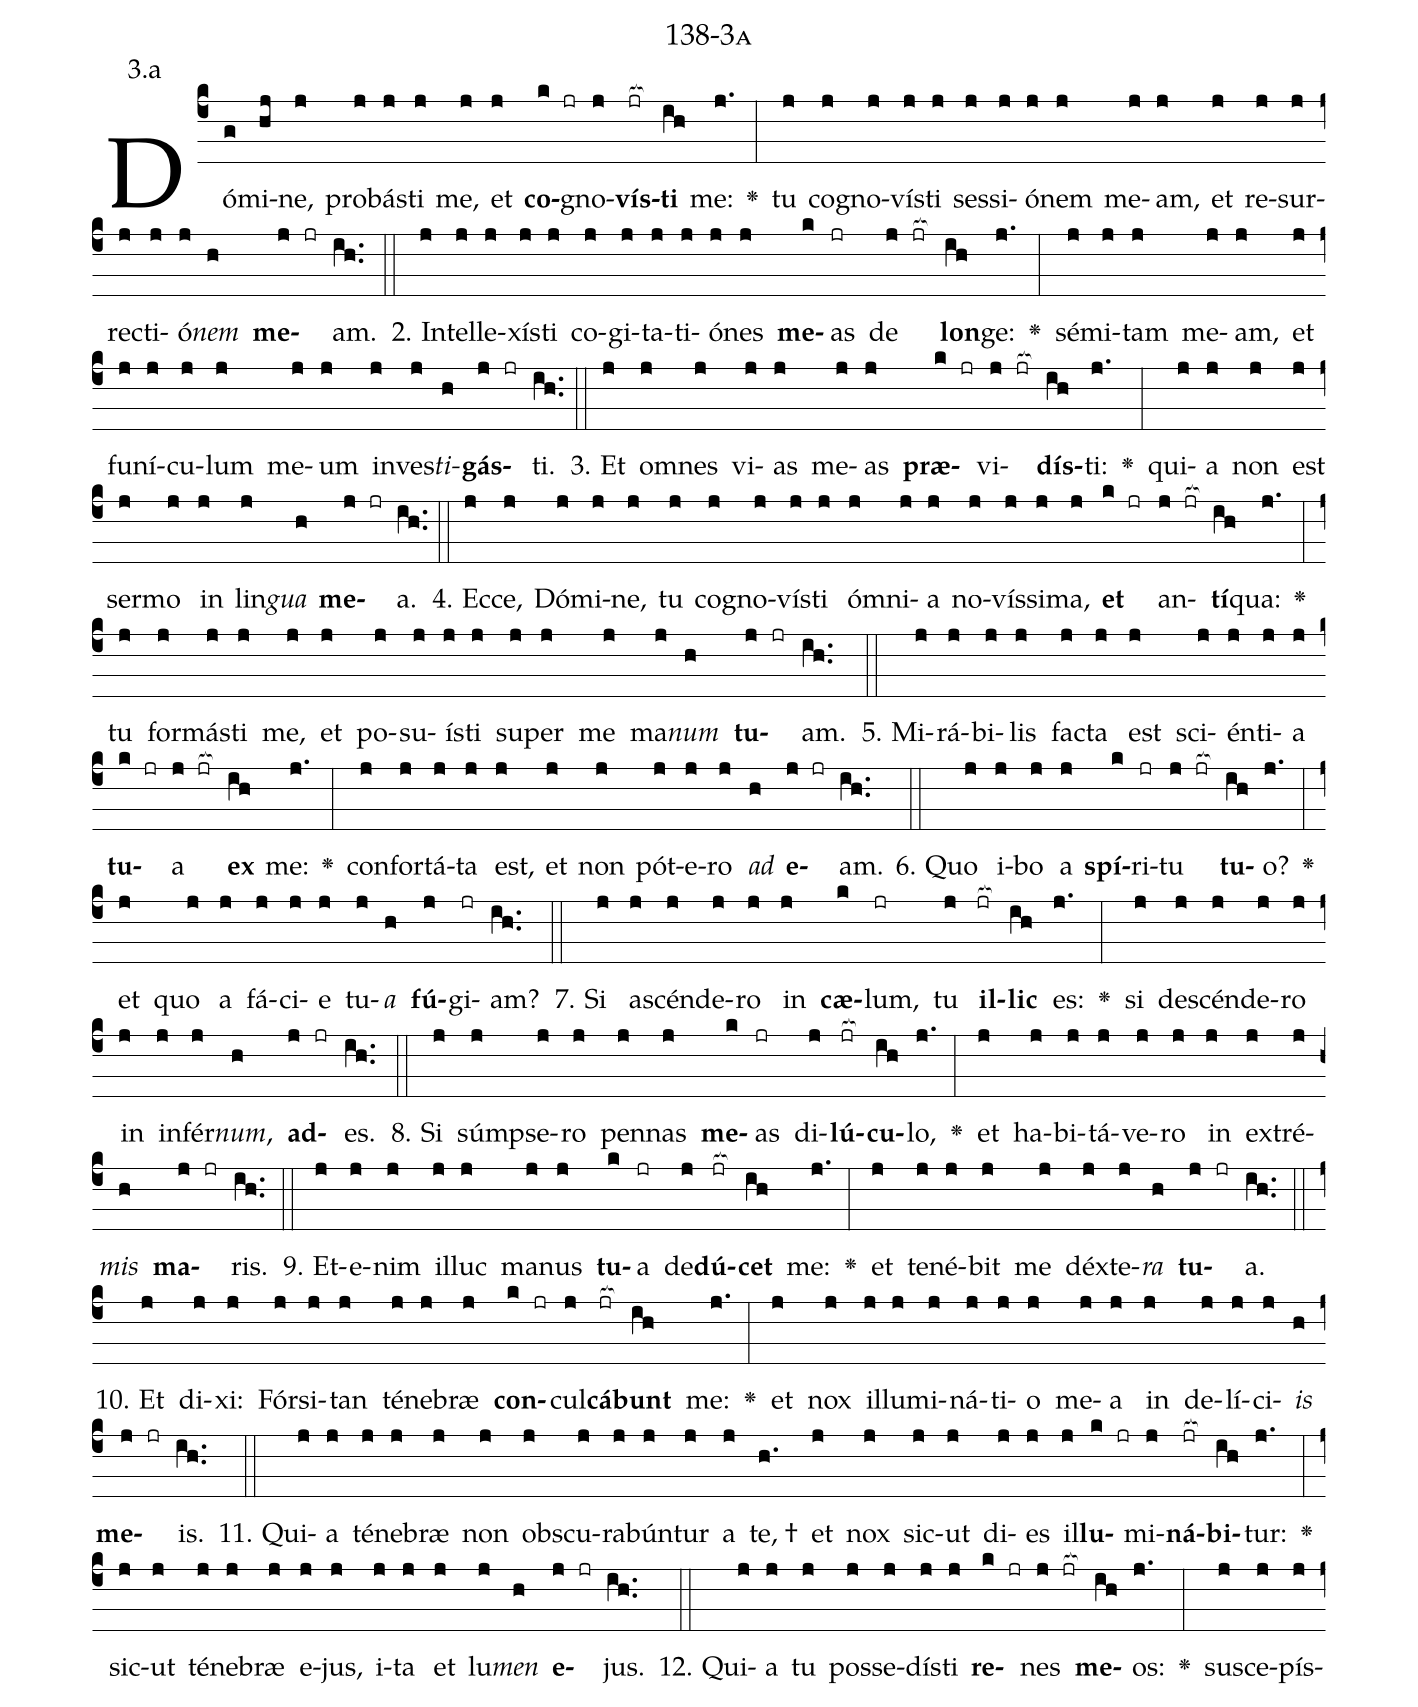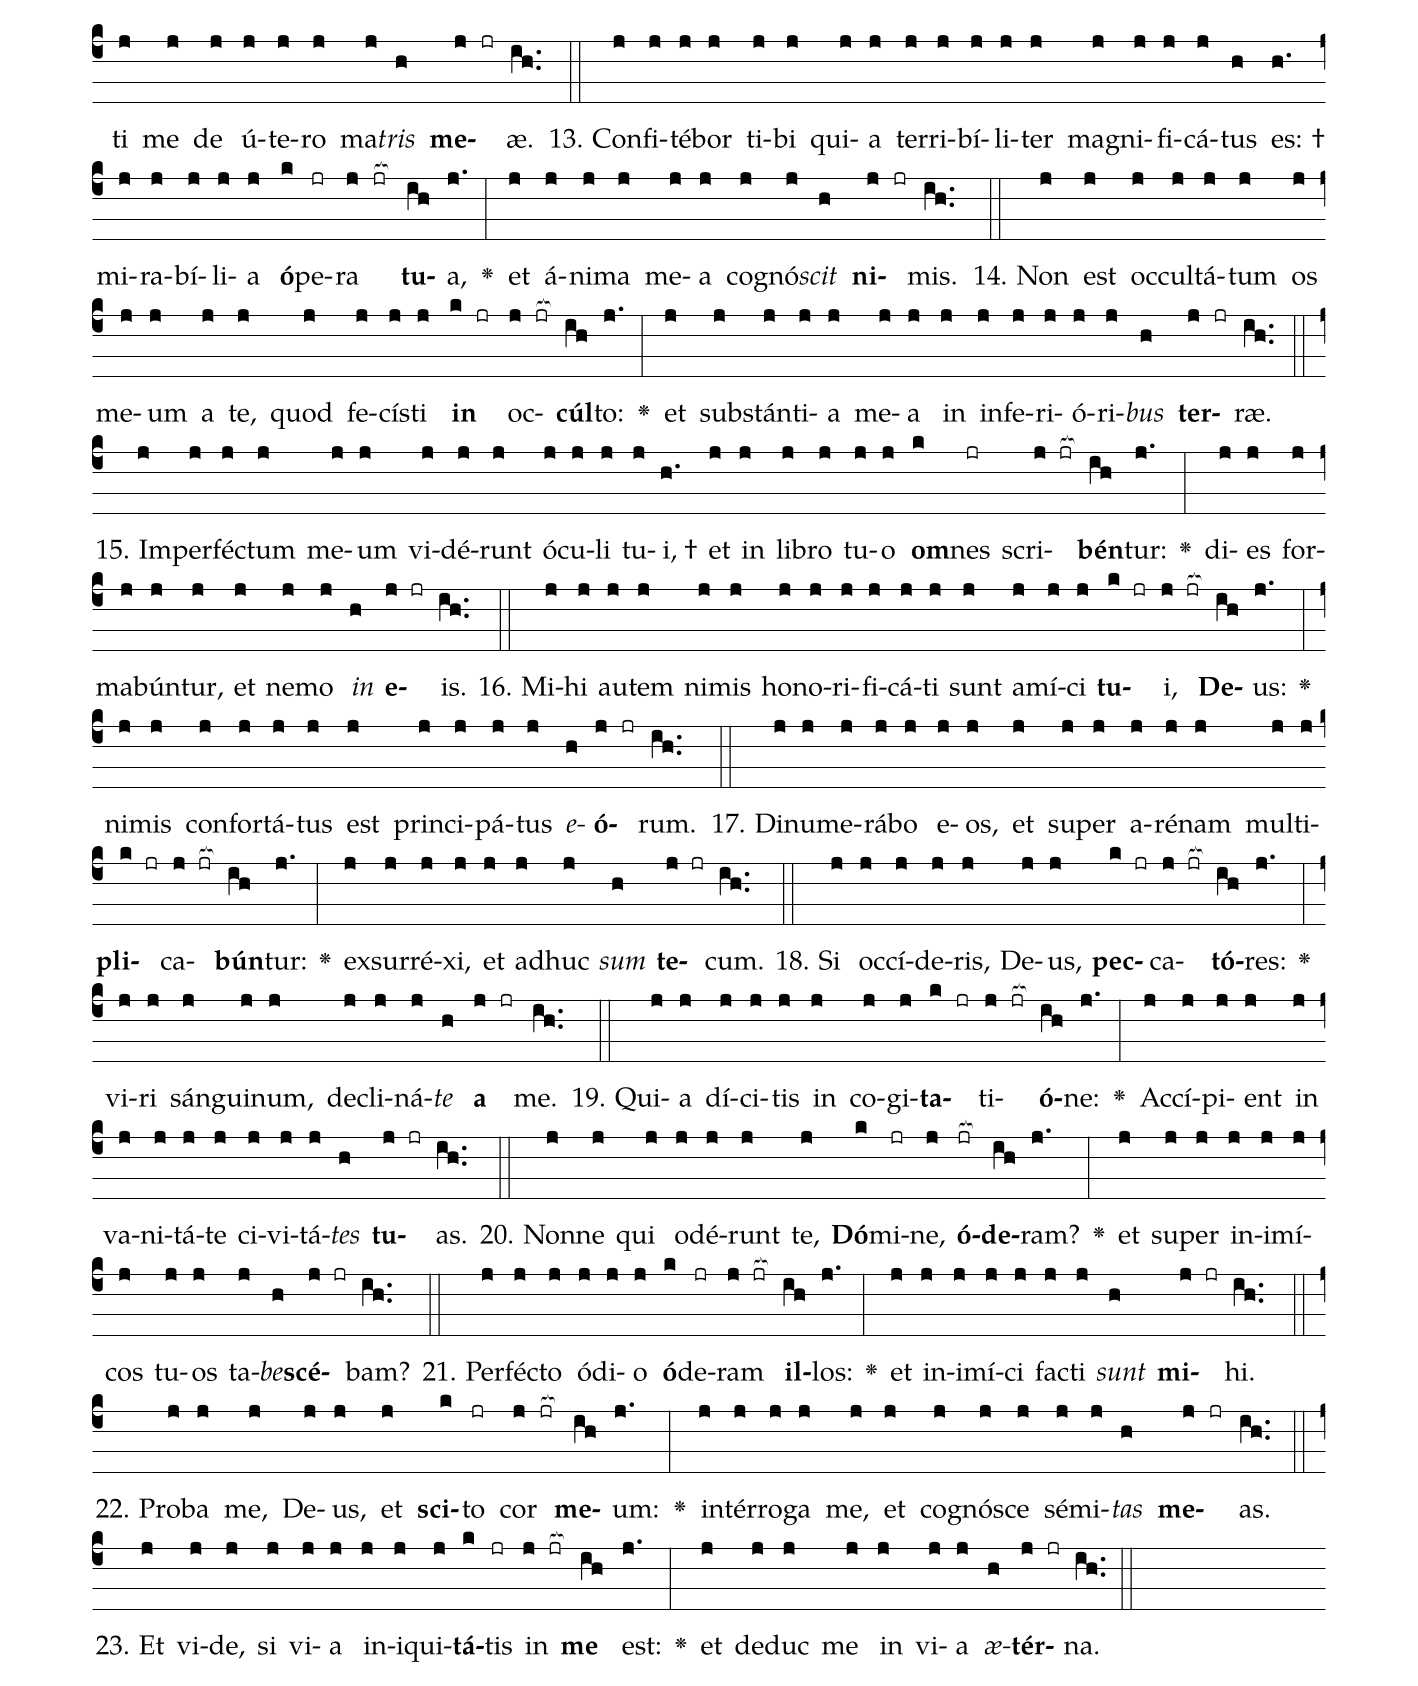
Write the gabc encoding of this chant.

name: 138-3a;
annotation: 3.a;
%%
(c4)Dó(g)mi(hj)ne,(j) pro(j)bás(j)ti(j) me,(j) et(j) <b>co</b>(k jr)gno(j)<b>vís</b>(jr[ocb:1{])<b>ti</b>(ih[ocb:0}]) me:(j.) <v>\greheightstar</v>(:) tu(j) co(j)gno(j)vís(j)ti(j) ses(j)si(j)ó(j)nem(j) me(j)am,(j) et(j) re(j)sur(j)rec(j)ti(j)ó(j)<i>nem</i>(h) <b>me</b>(j jr)am.(ih..) (::)
2. In(j)tel(j)le(j)xís(j)ti(j) co(j)gi(j)ta(j)ti(j)ó(j)nes(j) <b>me</b>(k)as(jr) de(j jr[ocb:1{]) <b>lon</b>(ih[ocb:0}])ge:(j.) <v>\greheightstar</v>(:) sé(j)mi(j)tam(j) me(j)am,(j) et(j) fu(j)ní(j)cu(j)lum(j) me(j)um(j) in(j)ves(j)<i>ti</i>(h)<b>gás</b>(j jr)ti.(ih..) (::)
3. Et(j) om(j)nes(j) vi(j)as(j) me(j)as(j) <b>præ</b>(k jr)vi(j jr[ocb:1{])<b>dís</b>(ih[ocb:0}])ti:(j.) <v>\greheightstar</v>(:) qui(j)a(j) non(j) est(j) ser(j)mo(j) in(j) lin(j)<i>gua</i>(h) <b>me</b>(j jr)a.(ih..) (::)
4. Ec(j)ce,(j) Dó(j)mi(j)ne,(j) tu(j) co(j)gno(j)vís(j)ti(j) óm(j)ni(j)a(j) no(j)vís(j)si(j)ma,(j) <b>et</b>(k jr) an(j jr[ocb:1{])<b>tí</b>(ih[ocb:0}])qua:(j.) <v>\greheightstar</v>(:) tu(j) for(j)más(j)ti(j) me,(j) et(j) po(j)su(j)ís(j)ti(j) su(j)per(j) me(j) ma(j)<i>num</i>(h) <b>tu</b>(j jr)am.(ih..) (::)
5. Mi(j)rá(j)bi(j)lis(j) fac(j)ta(j) est(j) sci(j)én(j)ti(j)a(j) <b>tu</b>(k jr)a(j jr[ocb:1{]) <b>ex</b>(ih[ocb:0}]) me:(j.) <v>\greheightstar</v>(:) con(j)for(j)tá(j)ta(j) est,(j) et(j) non(j) pót(j)e(j)ro(j) <i>ad</i>(h) <b>e</b>(j jr)am.(ih..) (::)
6. Quo(j) i(j)bo(j) a(j) <b>spí</b>(k)ri(jr)tu(j jr[ocb:1{]) <b>tu</b>(ih[ocb:0}])o?(j.) <v>\greheightstar</v>(:) et(j) quo(j) a(j) fá(j)ci(j)e(j) tu(j)<i>a</i>(h) <b>fú</b>(j)gi(jr)am?(ih..) (::)
7. Si(j) a(j)scén(j)de(j)ro(j) in(j) <b>cæ</b>(k)lum,(jr) tu(j) <b>il</b>(jr[ocb:1{])<b>lic</b>(ih[ocb:0}]) es:(j.) <v>\greheightstar</v>(:) si(j) de(j)scén(j)de(j)ro(j) in(j) in(j)fér(j)<i>num</i>,(h) <b>ad</b>(j jr)es.(ih..) (::)
8. Si(j) súmp(j)se(j)ro(j) pen(j)nas(j) <b>me</b>(k)as(jr) di(j)<b>lú</b>(jr[ocb:1{])<b>cu</b>(ih[ocb:0}])lo,(j.) <v>\greheightstar</v>(:) et(j) ha(j)bi(j)tá(j)ve(j)ro(j) in(j) ex(j)tré(j)<i>mis</i>(h) <b>ma</b>(j jr)ris.(ih..) (::)
9. Et(j)e(j)nim(j) il(j)luc(j) ma(j)nus(j) <b>tu</b>(k)a(jr) de(j)<b>dú</b>(jr[ocb:1{])<b>cet</b>(ih[ocb:0}]) me:(j.) <v>\greheightstar</v>(:) et(j) te(j)né(j)bit(j) me(j) déx(j)te(j)<i>ra</i>(h) <b>tu</b>(j jr)a.(ih..) (::)
10. Et(j) di(j)xi:(j) Fór(j)si(j)tan(j) té(j)ne(j)bræ(j) <b>con</b>(k jr)cul(j)<b>cá</b>(jr[ocb:1{])<b>bunt</b>(ih[ocb:0}]) me:(j.) <v>\greheightstar</v>(:) et(j) nox(j) il(j)lu(j)mi(j)ná(j)ti(j)o(j) me(j)a(j) in(j) de(j)lí(j)ci(j)<i>is</i>(h) <b>me</b>(j jr)is.(ih..) (::)
11. Qui(j)a(j) té(j)ne(j)bræ(j) non(j) obs(j)cu(j)ra(j)bún(j)tur(j) a(j) te, †(h.) et(j) nox(j) sic(j)ut(j) di(j)es(j) il(j)<b>lu</b>(k jr)mi(j)<b>ná</b>(jr[ocb:1{])<b>bi</b>(ih[ocb:0}])tur:(j.) <v>\greheightstar</v>(:) sic(j)ut(j) té(j)ne(j)bræ(j) e(j)jus,(j) i(j)ta(j) et(j) lu(j)<i>men</i>(h) <b>e</b>(j jr)jus.(ih..) (::)
12. Qui(j)a(j) tu(j) pos(j)se(j)dís(j)ti(j) <b>re</b>(k jr)nes(j jr[ocb:1{]) <b>me</b>(ih[ocb:0}])os:(j.) <v>\greheightstar</v>(:) su(j)sce(j)pís(j)ti(j) me(j) de(j) ú(j)te(j)ro(j) ma(j)<i>tris</i>(h) <b>me</b>(j jr)æ.(ih..) (::)
13. Con(j)fi(j)té(j)bor(j) ti(j)bi(j) qui(j)a(j) ter(j)ri(j)bí(j)li(j)ter(j) ma(j)gni(j)fi(j)cá(j)tus(h) es: †(h.) mi(j)ra(j)bí(j)li(j)a(j) <b>ó</b>(k)pe(jr)ra(j jr[ocb:1{]) <b>tu</b>(ih[ocb:0}])a,(j.) <v>\greheightstar</v>(:) et(j) á(j)ni(j)ma(j) me(j)a(j) co(j)gnó(j)<i>scit</i>(h) <b>ni</b>(j jr)mis.(ih..) (::)
14. Non(j) est(j) oc(j)cul(j)tá(j)tum(j) os(j) me(j)um(j) a(j) te,(j) quod(j) fe(j)cís(j)ti(j) <b>in</b>(k jr) oc(j jr[ocb:1{])<b>cúl</b>(ih[ocb:0}])to:(j.) <v>\greheightstar</v>(:) et(j) sub(j)stán(j)ti(j)a(j) me(j)a(j) in(j) in(j)fe(j)ri(j)ó(j)ri(j)<i>bus</i>(h) <b>ter</b>(j jr)ræ.(ih..) (::)
15. Im(j)per(j)féc(j)tum(j) me(j)um(j) vi(j)dé(j)runt(j) ó(j)cu(j)li(j) tu(j)i, †(h.) et(j) in(j) li(j)bro(j) tu(j)o(j) <b>om</b>(k)nes(jr) scri(j jr[ocb:1{])<b>bén</b>(ih[ocb:0}])tur:(j.) <v>\greheightstar</v>(:) di(j)es(j) for(j)ma(j)bún(j)tur,(j) et(j) ne(j)mo(j) <i>in</i>(h) <b>e</b>(j jr)is.(ih..) (::)
16. Mi(j)hi(j) au(j)tem(j) ni(j)mis(j) ho(j)no(j)ri(j)fi(j)cá(j)ti(j) sunt(j) a(j)mí(j)ci(j) <b>tu</b>(k jr)i,(j jr[ocb:1{]) <b>De</b>(ih[ocb:0}])us:(j.) <v>\greheightstar</v>(:) ni(j)mis(j) con(j)for(j)tá(j)tus(j) est(j) prin(j)ci(j)pá(j)tus(j) <i>e</i>(h)<b>ó</b>(j jr)rum.(ih..) (::)
17. Di(j)nu(j)me(j)rá(j)bo(j) e(j)os,(j) et(j) su(j)per(j) a(j)ré(j)nam(j) mul(j)ti(j)<b>pli</b>(k jr)ca(j jr[ocb:1{])<b>bún</b>(ih[ocb:0}])tur:(j.) <v>\greheightstar</v>(:) ex(j)sur(j)ré(j)xi,(j) et(j) ad(j)huc(j) <i>sum</i>(h) <b>te</b>(j jr)cum.(ih..) (::)
18. Si(j) oc(j)cí(j)de(j)ris,(j) De(j)us,(j) <b>pec</b>(k jr)ca(j jr[ocb:1{])<b>tó</b>(ih[ocb:0}])res:(j.) <v>\greheightstar</v>(:) vi(j)ri(j) sán(j)gui(j)num,(j) de(j)cli(j)ná(j)<i>te</i>(h) <b>a</b>(j jr) me.(ih..) (::)
19. Qui(j)a(j) dí(j)ci(j)tis(j) in(j) co(j)gi(j)<b>ta</b>(k jr)ti(j jr[ocb:1{])<b>ó</b>(ih[ocb:0}])ne:(j.) <v>\greheightstar</v>(:) Ac(j)cí(j)pi(j)ent(j) in(j) va(j)ni(j)tá(j)te(j) ci(j)vi(j)tá(j)<i>tes</i>(h) <b>tu</b>(j jr)as.(ih..) (::)
20. Non(j)ne(j) qui(j) o(j)dé(j)runt(j) te,(j) <b>Dó</b>(k)mi(jr)ne,(j) <b>ó</b>(jr[ocb:1{])<b>de</b>(ih[ocb:0}])ram?(j.) <v>\greheightstar</v>(:) et(j) su(j)per(j) in(j)i(j)mí(j)cos(j) tu(j)os(j) ta(j)<i>be</i>(h)<b>scé</b>(j jr)bam?(ih..) (::)
21. Per(j)féc(j)to(j) ó(j)di(j)o(j) <b>ó</b>(k)de(jr)ram(j jr[ocb:1{]) <b>il</b>(ih[ocb:0}])los:(j.) <v>\greheightstar</v>(:) et(j) in(j)i(j)mí(j)ci(j) fac(j)ti(j) <i>sunt</i>(h) <b>mi</b>(j jr)hi.(ih..) (::)
22. Pro(j)ba(j) me,(j) De(j)us,(j) et(j) <b>sci</b>(k)to(jr) cor(j jr[ocb:1{]) <b>me</b>(ih[ocb:0}])um:(j.) <v>\greheightstar</v>(:) in(j)tér(j)ro(j)ga(j) me,(j) et(j) co(j)gnó(j)sce(j) sé(j)mi(j)<i>tas</i>(h) <b>me</b>(j jr)as.(ih..) (::)
23. Et(j) vi(j)de,(j) si(j) vi(j)a(j) in(j)i(j)qui(j)<b>tá</b>(k)tis(jr) in(j jr[ocb:1{]) <b>me</b>(ih[ocb:0}]) est:(j.) <v>\greheightstar</v>(:) et(j) de(j)duc(j) me(j) in(j) vi(j)a(j) <i>æ</i>(h)<b>tér</b>(j jr)na.(ih..) (::)
